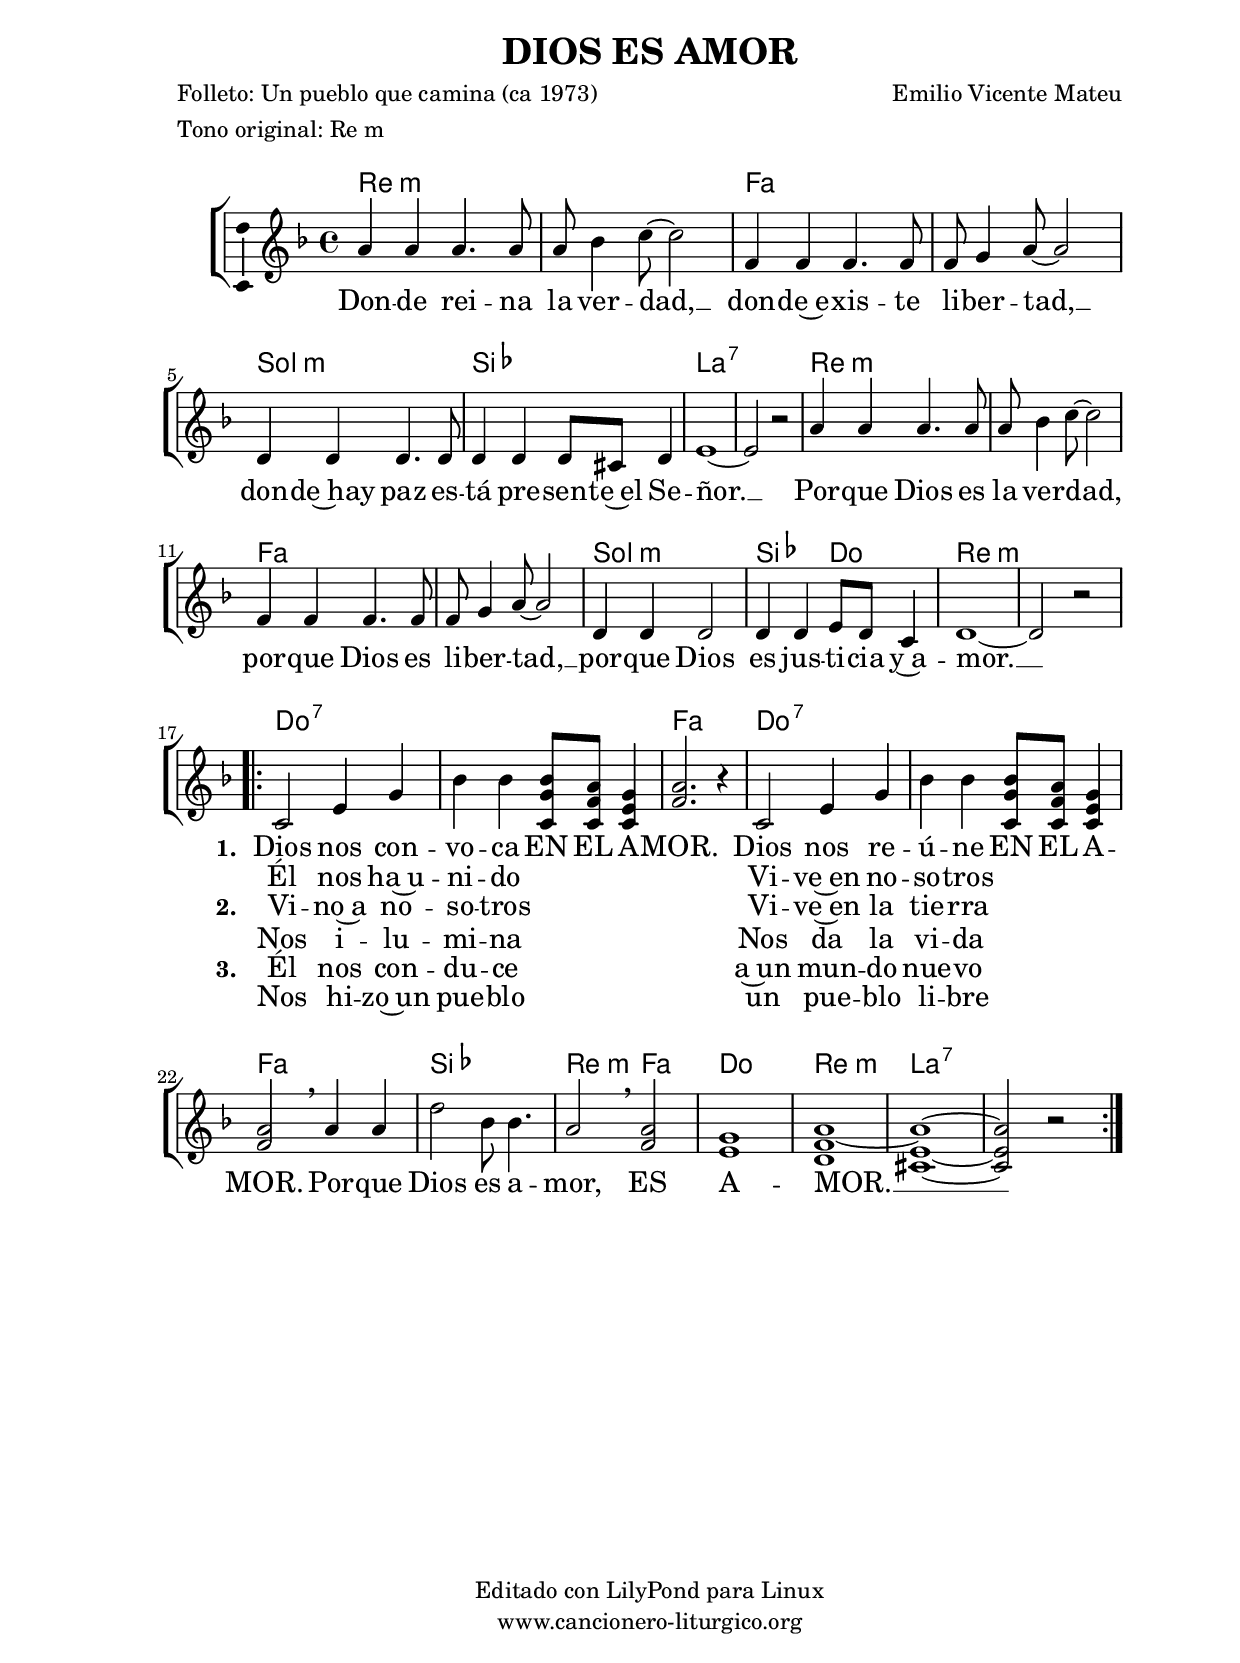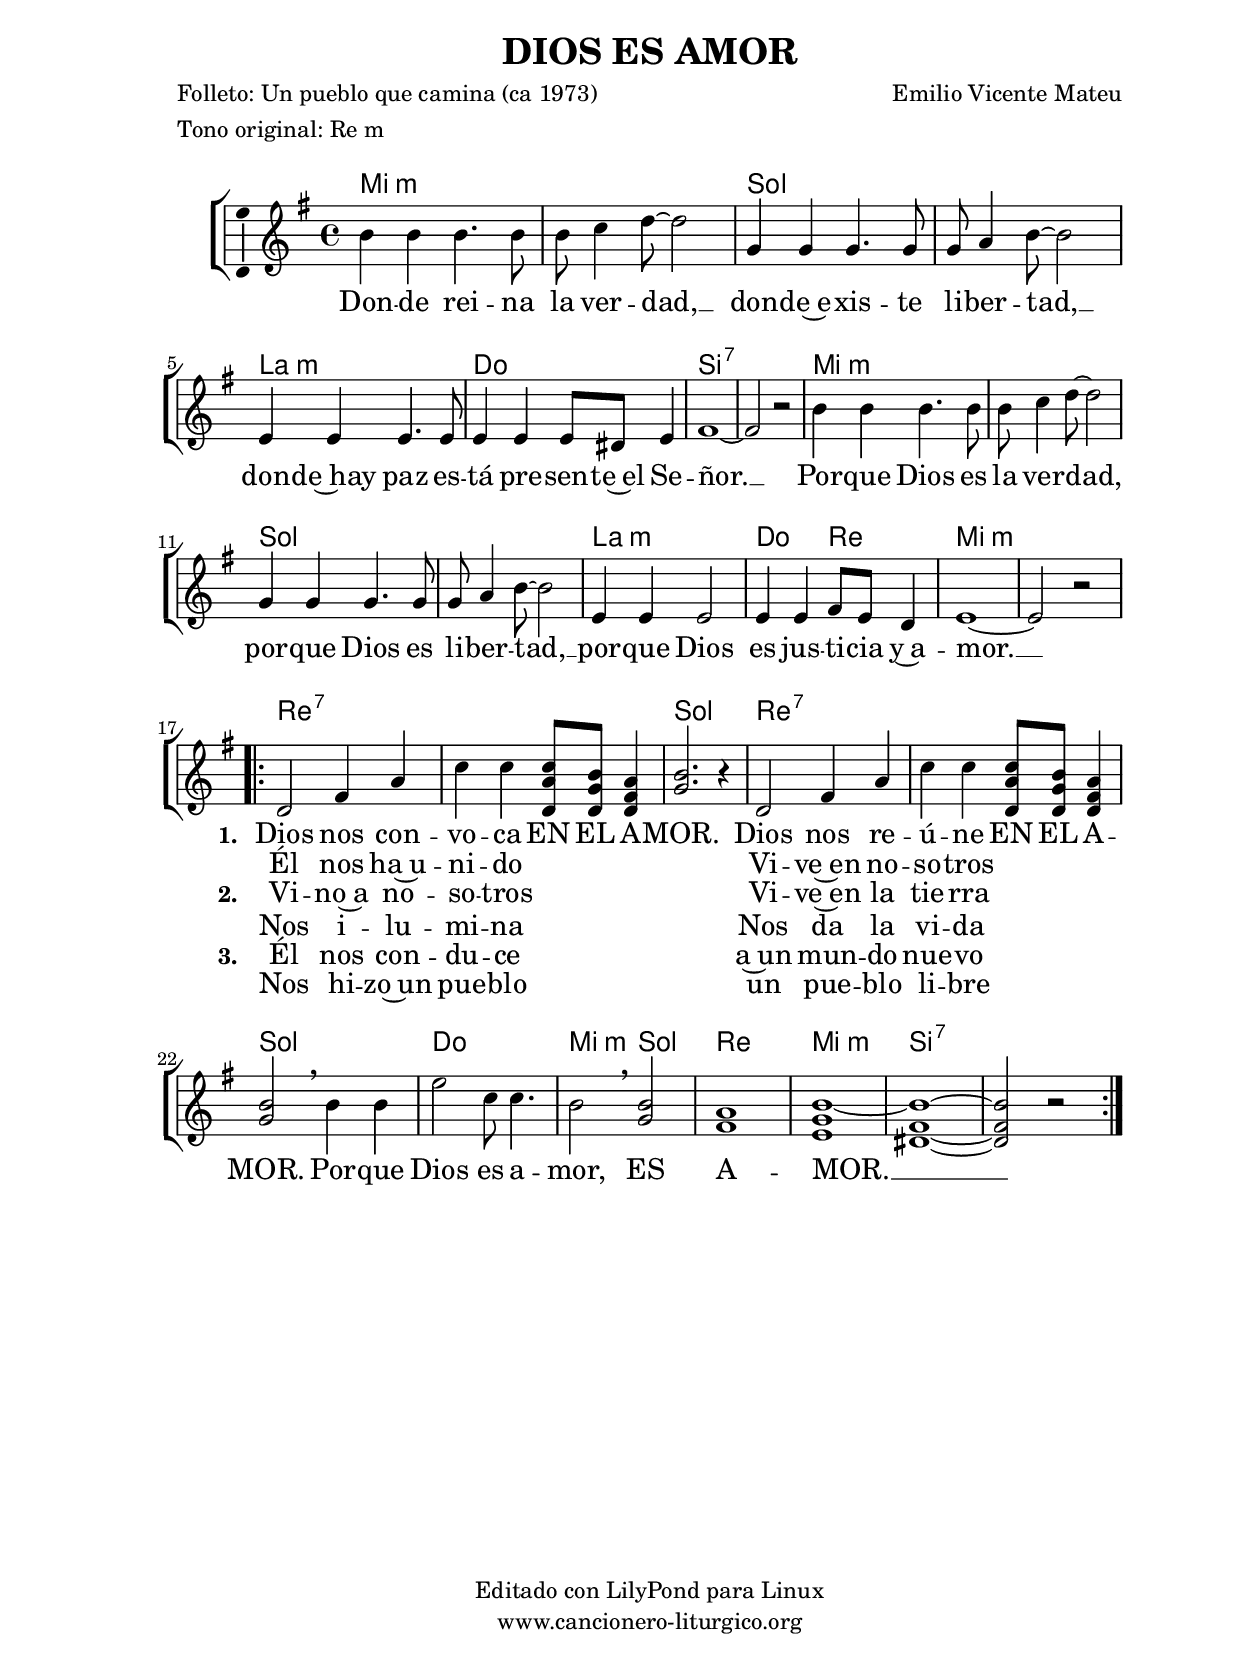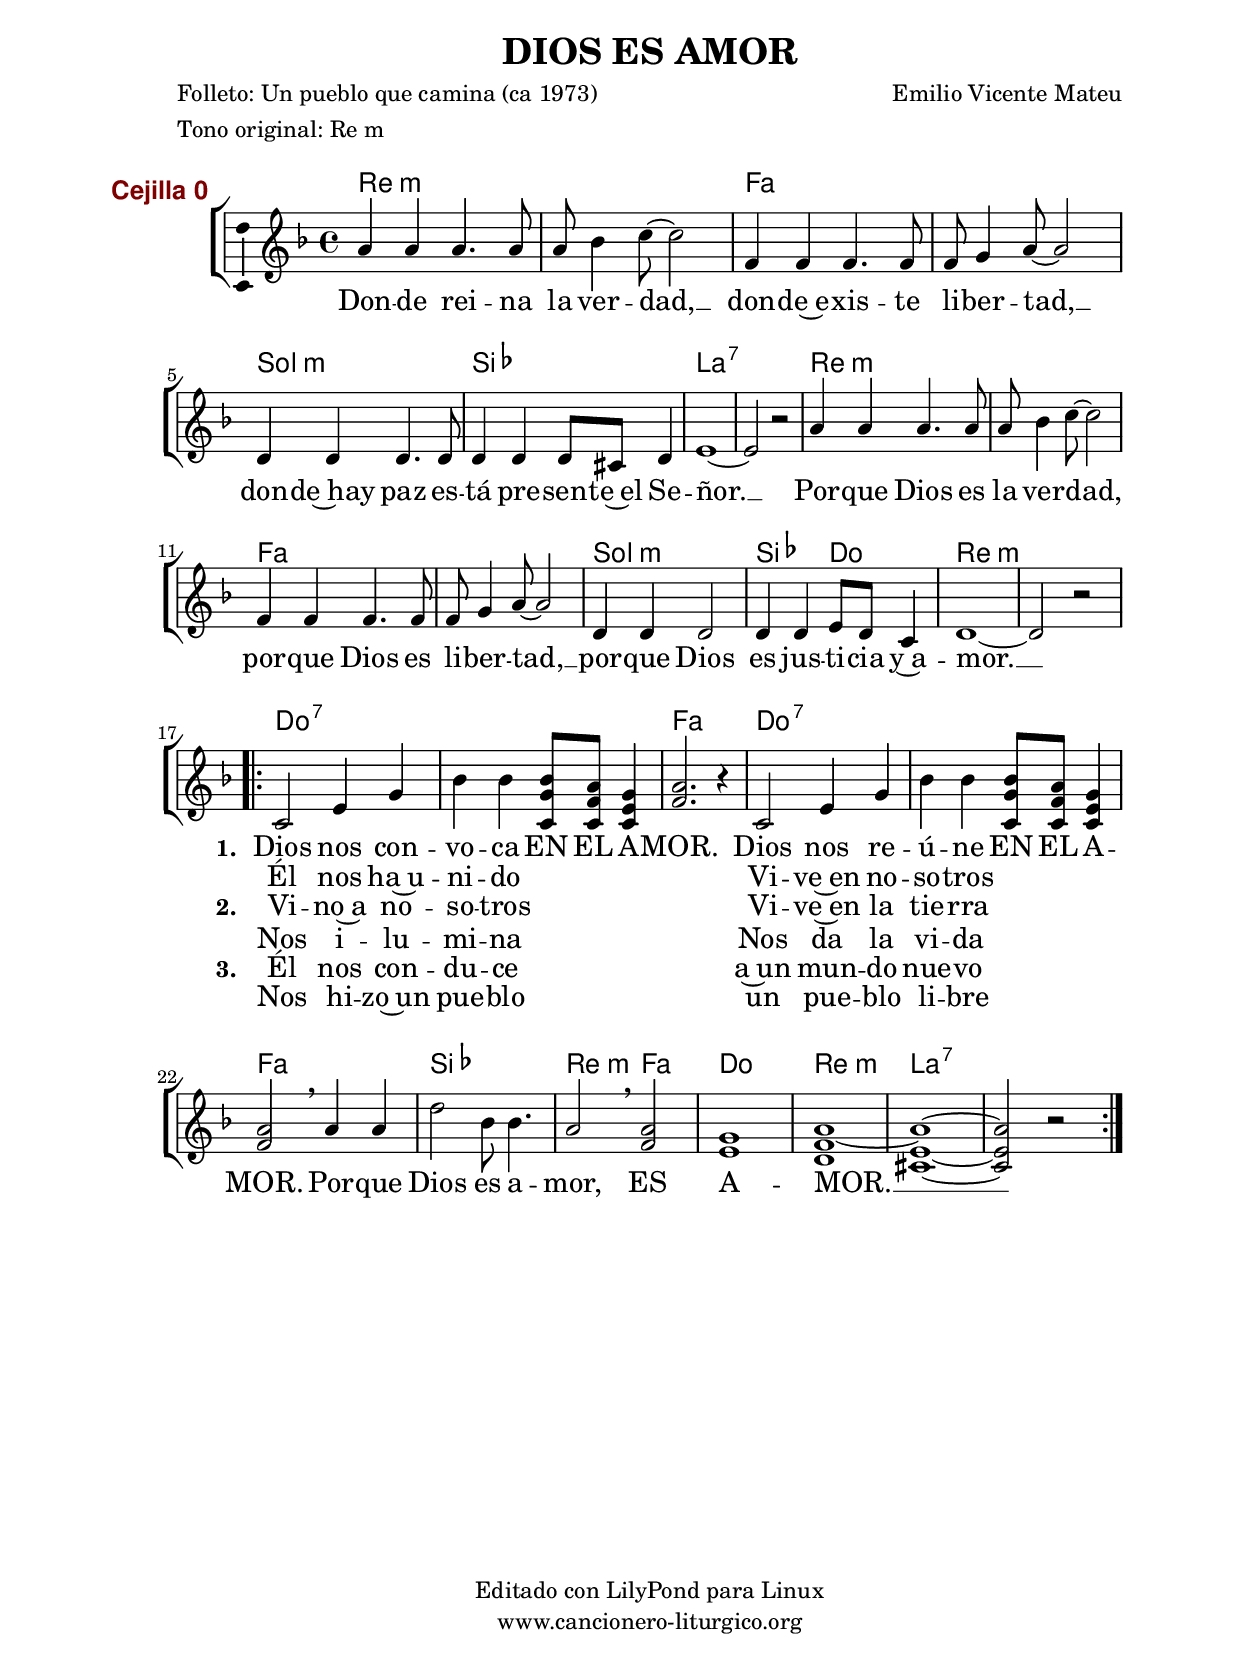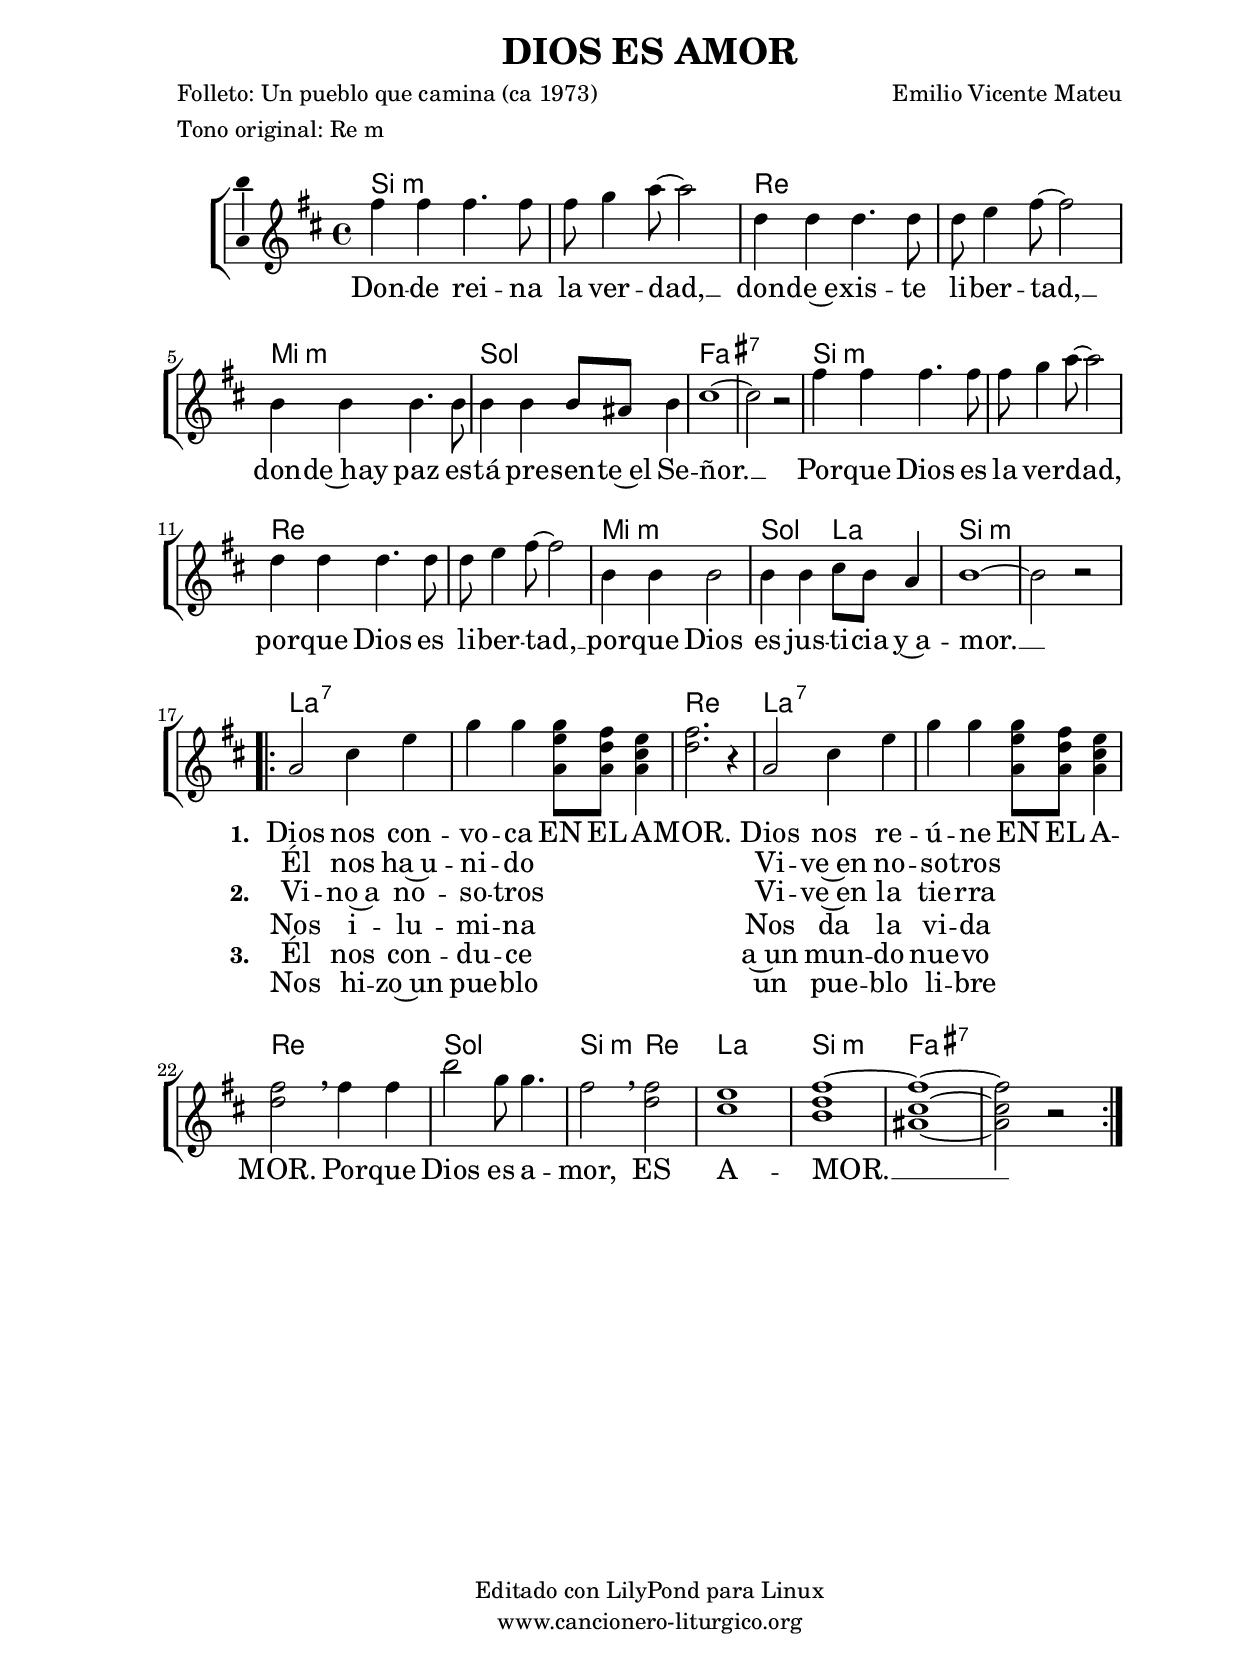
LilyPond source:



%versión de lilypond para la que se ha escrito esta partitura:
\version "2.16.0"

	%Tamaño papel
	#(set-default-paper-size "a4")
	%Tamaño partitura
	#(set-global-staff-size 20)
	%No responde al pulsar sobre una nota
	#(ly:set-option 'point-and-click #f)

%parámetros del encabezamiento:
\header {
	title = "DIOS ES AMOR"
	subtitle = ""
	composer = "Emilio Vicente Mateu"
	poet = "Folleto: Un pueblo que camina (ca 1973)"
	meter = "Tono original: Re m"
	arranger = ""
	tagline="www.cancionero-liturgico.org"
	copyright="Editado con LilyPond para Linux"
	tiempo = ""
	usos = ""
	letra = ""
	}

%parámetros asociados al papel:
\paper  {
	oddHeaderMarkup = \markup {\fill-line { \on-the-fly #not-first-page \fromproperty #'header:title \on-the-fly #not-first-page \fromproperty #'header:composer }}
	evenHeaderMarkup = \markup {\fill-line { \fromproperty #'header:composer \fromproperty #'header:title }}
	#(set-paper-size "a4")
	print-page-number = ##f
	first-page-number = 1
	print-first-page-number = ##f
%	head-separation = 3.0 \cm
	top-margin = 2.0 \cm
	bottom-margin = 0.5\cm
%%%	bottom-margin = -2.5\cm
	left-margin = 3.0 \cm
	line-width = 16.0 \cm 
	indent = 8\mm
	interscoreline = 2.\mm
	between-system-space = 15\mm
%	para que las partituras no llenen la hoja:
	ragged-bottom = ##t
%	idem para la última hoja:
	ragged-last-bottom = ##f
%	para que las partituras llenen el ancho del papel:
	ragged-last = ##f
	after-title-space = 2.5 \cm
%page-count=1
%system-count=7

	%Flexible Vertical Spacing
%	markup-markup-spacing =
%	#'((basic-distance . 15) (minimum-distance . 15) (padding . 3))
	markup-system-spacing =
	#'((basic-distance . 15) (minimum-distance . 15) (padding . 3))
	system-system-spacing =
	#'((basic-distance . 15) (minimum-distance . 15) (padding . 3))
	score-system-spacing =
	#'((basic-distance . 15) (minimum-distance . 15) (padding . 5))
%	top-system-spacing = % header
%	#'((basic-distance . 8) (minimum-distance . 0) (padding . 0))
%	top-markup-spacing =
%	#'((basic-distance . 20) (minimum-distance . 20) (padding . 0))
	last-bottom-spacing = % footer
	#'((basic-distance . 5) (minimum-distance . 5) (padding . 0))
%	score-markup-spacing =
%	#'((basic-distance . 16) (minimum-distance . 13) (padding . 0))

	}


%parámetros que afectan a toda la partitura:
global =  {
	%clave de sol (G):
	\clef G
	%armadura:
%%%	\transpose a c
	\key d \minor
	\tempo 4=130
	\set Score.tempoHideNote = ##t
	}


acordes = {
	\italianChords
	\chordmode {
%%%	\transpose a c
{

d1:m s f s g:m bes a:7 s
d:m s f s g:m bes2 c d1:m s

\repeat volta 2 {
c1:7 s f
c:7 s f
bes d2:m f c1 d:m a:7 s
}

}
}
}

melodia = 
%%%\transpose a c
{
	\relative c''{
	\time 4/4

a4 a a4. a8
a8 bes4 c8~c2
f,4 f f4. f8
f8 g4 a8~a2
d,4 d d4. d8
d4 d d8 cis8 d4
e1~
e2 r2

a4 a a4. a8
a8 bes4 c8~c2
f,4 f f4. f8
f8 g4 a8~a2
d,4 d d2
d4 d e8 d8 c4
d1~
d2 r2

%\bar "||"
\break

\repeat volta 2 {

c2 e4 g
bes4 bes <bes g c,>8 <a f c> <g e c>4
<a f>2. r4

c,2 e4 g
bes4 bes <bes g c,>8 <a f c> <g e c>4

\break

<a f>2 \breathe a4 a
d2 bes8 bes4.
a2 \breathe <a f>
<g e>1
<a f d>1~
<a e cis>1~
<a e cis>2 r2

}

%\bar "|."
	}
	}


texto = \lyricmode {
Don -- de rei -- na la ver -- dad, __
don -- de~e -- xis -- te li -- ber -- tad, __
don -- de~hay paz es -- tá pre -- sen -- te~el Se -- ñor. __
Por -- que Dios es la ver -- dad, __
por -- que Dios es li -- ber -- tad, __
por -- que Dios es jus -- ti -- cia y~a -- mor. __

\set stanza =#"1. " Dios nos con -- vo -- ca EN EL A -- MOR.
Dios nos re -- ú -- ne EN EL A -- MOR.
Por -- que Dios es a -- mor,
ES A -- MOR. __

	}

textodos = \lyricmode {
\skip1 \skip1 \skip1 \skip1 \skip1 \skip1 \skip1 \skip1 \skip1
\skip1 \skip1 \skip1 \skip1 \skip1 \skip1 \skip1 \skip1 \skip1
\skip1 \skip1 \skip1 \skip1 \skip1 \skip1 \skip1 \skip1 \skip1
\skip1 \skip1 \skip1 \skip1 \skip1 \skip1 \skip1 \skip1 \skip1
\skip1 \skip1 \skip1 \skip1 \skip1 \skip1 \skip1 \skip1 \skip1
\skip1 \skip1

Él nos ha~u -- ni -- do
\skip1 \skip1 \skip1 \skip1
Vi -- ve~en no -- so -- tros
\skip1 \skip1 \skip1 \skip1

	}

textotres = \lyricmode {
\skip1 \skip1 \skip1 \skip1 \skip1 \skip1 \skip1 \skip1 \skip1
\skip1 \skip1 \skip1 \skip1 \skip1 \skip1 \skip1 \skip1 \skip1
\skip1 \skip1 \skip1 \skip1 \skip1 \skip1 \skip1 \skip1 \skip1
\skip1 \skip1 \skip1 \skip1 \skip1 \skip1 \skip1 \skip1 \skip1
\skip1 \skip1 \skip1 \skip1 \skip1 \skip1 \skip1 \skip1 \skip1
\skip1 \skip1

\set stanza =#"2. " Vi -- no~a no -- so -- tros
\skip1 \skip1 \skip1 \skip1
Vi -- ve~en la tie -- rra
\skip1 \skip1 \skip1 \skip1

	}

textocuatro = \lyricmode {
\skip1 \skip1 \skip1 \skip1 \skip1 \skip1 \skip1 \skip1 \skip1
\skip1 \skip1 \skip1 \skip1 \skip1 \skip1 \skip1 \skip1 \skip1
\skip1 \skip1 \skip1 \skip1 \skip1 \skip1 \skip1 \skip1 \skip1
\skip1 \skip1 \skip1 \skip1 \skip1 \skip1 \skip1 \skip1 \skip1
\skip1 \skip1 \skip1 \skip1 \skip1 \skip1 \skip1 \skip1 \skip1
\skip1 \skip1

Nos i -- lu -- mi -- na
\skip1 \skip1 \skip1 \skip1
Nos da la vi -- da
\skip1 \skip1 \skip1 \skip1

	}

textocinco = \lyricmode {
\skip1 \skip1 \skip1 \skip1 \skip1 \skip1 \skip1 \skip1 \skip1
\skip1 \skip1 \skip1 \skip1 \skip1 \skip1 \skip1 \skip1 \skip1
\skip1 \skip1 \skip1 \skip1 \skip1 \skip1 \skip1 \skip1 \skip1
\skip1 \skip1 \skip1 \skip1 \skip1 \skip1 \skip1 \skip1 \skip1
\skip1 \skip1 \skip1 \skip1 \skip1 \skip1 \skip1 \skip1 \skip1
\skip1 \skip1

\set stanza =#"3. " Él nos con -- du -- ce
\skip1 \skip1 \skip1 \skip1
a~un mun -- do nue -- vo
\skip1 \skip1 \skip1 \skip1

	}

textoseis = \lyricmode {
\skip1 \skip1 \skip1 \skip1 \skip1 \skip1 \skip1 \skip1 \skip1
\skip1 \skip1 \skip1 \skip1 \skip1 \skip1 \skip1 \skip1 \skip1
\skip1 \skip1 \skip1 \skip1 \skip1 \skip1 \skip1 \skip1 \skip1
\skip1 \skip1 \skip1 \skip1 \skip1 \skip1 \skip1 \skip1 \skip1
\skip1 \skip1 \skip1 \skip1 \skip1 \skip1 \skip1 \skip1 \skip1
\skip1 \skip1

Nos hi -- zo~un pue -- blo
\skip1 \skip1 \skip1 \skip1
un pue -- blo li -- bre
\skip1 \skip1 \skip1 \skip1

	}


acordesStaff = \context ChordNames = acordesStaff <<
	\set chordChanges = ##t
	\acordes
	>>


%%%%%%%%%%%%%%%%%%%%%%%%%%%%%%%%%%% CEJILLA %%%%%%%%%%%%%%%%%%%%%%%%%%%%%%%%%%%
acordescejilla = {
%%%	\override ChordNames.ChordName #'font-size = #-1
%%%	\override ChordNames.ChordName #'font-series = #'bold
	\transpose c c {
		\acordes
		}
	}

acordescejillaStaff = \context ChordNames = acordescejillaStaff <<
	\set Staff.instrumentName = \markup \with-color #darkred \larger \bold \sans "Cejilla 0"
	\set chordChanges = ##t
	\acordescejilla
	>>
%%%%%%%%%%%%%%%%%%%%%%%%%%%%%%%%%%% CEJILLA %%%%%%%%%%%%%%%%%%%%%%%%%%%%%%%%%%%


vozStaff = \context Voice = vozStaff
\with {\consists "Ambitus_engraver"}
<<
%	\set Staff.instrumentName = ""
%	\set Staff.shortInstrumentName = ""
%	\set Staff.midiInstrument = #"clarinet"
%	\set Staff.midiInstrument = #"cello"
%	\set Staff.midiInstrument = #"flute"
	\set Staff.midiInstrument = #"electric guitar (jazz)"
%	\set Staff.midiInstrument = #"english horn"
%	\set Staff.midiInstrument = #"violin"
%	\set Staff.midiInstrument = #"glockenspiel"
	\set Staff.midiMinimumVolume = #0.7
	\set Staff.midiMaximumVolume = #0.9
	\global
	\melodia
	>>

textoStaff = \context Lyrics = textoStaff <<
	\lyricsto vozStaff \texto
	>>

textodosStaff = \context Lyrics = textodosStaff <<
	\lyricsto vozStaff \textodos
	>>

textotresStaff = \context Lyrics = textotresStaff <<
	\lyricsto vozStaff \textotres
	>>

textocuatroStaff = \context Lyrics = textocuatroStaff <<
	\lyricsto vozStaff \textocuatro
	>>

textocincoStaff = \context Lyrics = textocincoStaff <<
	\lyricsto vozStaff \textocinco
	>>

textoseisStaff = \context Lyrics = textoseisStaff <<
	\lyricsto vozStaff \textoseis
	>>


\book {
	\score {
		\context ChoirStaff {
			\override StaffGroup.SystemStartBracket #'collapse-height = #1
			\override Score.SystemStartBar #'collapse-height = #1
			<<
			\acordesStaff
			\vozStaff
			\textoStaff
			\textodosStaff
			\textotresStaff
			\textocuatroStaff
			\textocincoStaff
			\textoseisStaff
			>>
			}
		\layout {
	    		\context {
				\Lyrics
				\override LyricText #'font-size = #2
				}
	   		 \context {
				\Score
				\override StaffSymbol #'staff-space = #(magstep +3)
				}
			}
		}
	\score {
		\unfoldRepeats
		\context ChoirStaff {
			<<
			\acordesStaff
			\vozStaff
			>>
			}
		\midi {
	  		\context {
	  			\Score
				tempoWholesPerMinute = #(ly:make-moment 70 4)
				}
			}
		}
	}


%Partitura para guitarra
#(define output-suffix "G")
\book {
	\score {
		\context ChoirStaff {
			\override StaffGroup.SystemStartBracket #'collapse-height = #1
			\override Score.SystemStartBar #'collapse-height = #1
			<<
			\acordescejillaStaff
			\vozStaff
			\textoStaff
			\textodosStaff
			\textotresStaff
			\textocuatroStaff
			\textocincoStaff
			\textoseisStaff
			>>
			}
		\layout {
%%%%%%%%%%%%%%%%%%%%%%%%%%%%%%%%%%% CEJILLA %%%%%%%%%%%%%%%%%%%%%%%%%%%%%%%%%%%
			\context {
				\ChordNames \consists Instrument_name_engraver
				}
%%%%%%%%%%%%%%%%%%%%%%%%%%%%%%%%%%% CEJILLA %%%%%%%%%%%%%%%%%%%%%%%%%%%%%%%%%%%
	    		\context {
				\Lyrics
				\override LyricText #'font-size = #2
				}
	   		 \context {
				\Score
				\override StaffSymbol #'staff-space = #(magstep +3)
				}
			}
		}
	}


#(define output-suffix "C")
\book {
	\score {
		\context ChoirStaff {
			\override StaffGroup.SystemStartBracket #'collapse-height = #1
			\override Score.SystemStartBar #'collapse-height = #1
\transpose c d
			<<
			\acordesStaff
			\vozStaff
			\textoStaff
			\textodosStaff
			\textotresStaff
			\textocuatroStaff
			\textocincoStaff
			\textoseisStaff
			>>
			}
		\layout {
	    		\context {
				\Lyrics
				\override LyricText #'font-size = #2
				}
	   		 \context {
				\Score
				\override StaffSymbol #'staff-space = #(magstep +3)
				}
			}
		}
	}


#(define output-suffix "S")
\book {
	\score {
		\context ChoirStaff {
			\override StaffGroup.SystemStartBracket #'collapse-height = #1
			\override Score.SystemStartBar #'collapse-height = #1
\transpose c a
			<<
			\acordesStaff
			\vozStaff
			\textoStaff
			\textodosStaff
			\textotresStaff
			\textocuatroStaff
			\textocincoStaff
			\textoseisStaff
			>>
			}
		\layout {
	    		\context {
				\Lyrics
				\override LyricText #'font-size = #2
				}
	   		 \context {
				\Score
				\override StaffSymbol #'staff-space = #(magstep +3)
				}
			}
		}
	}


